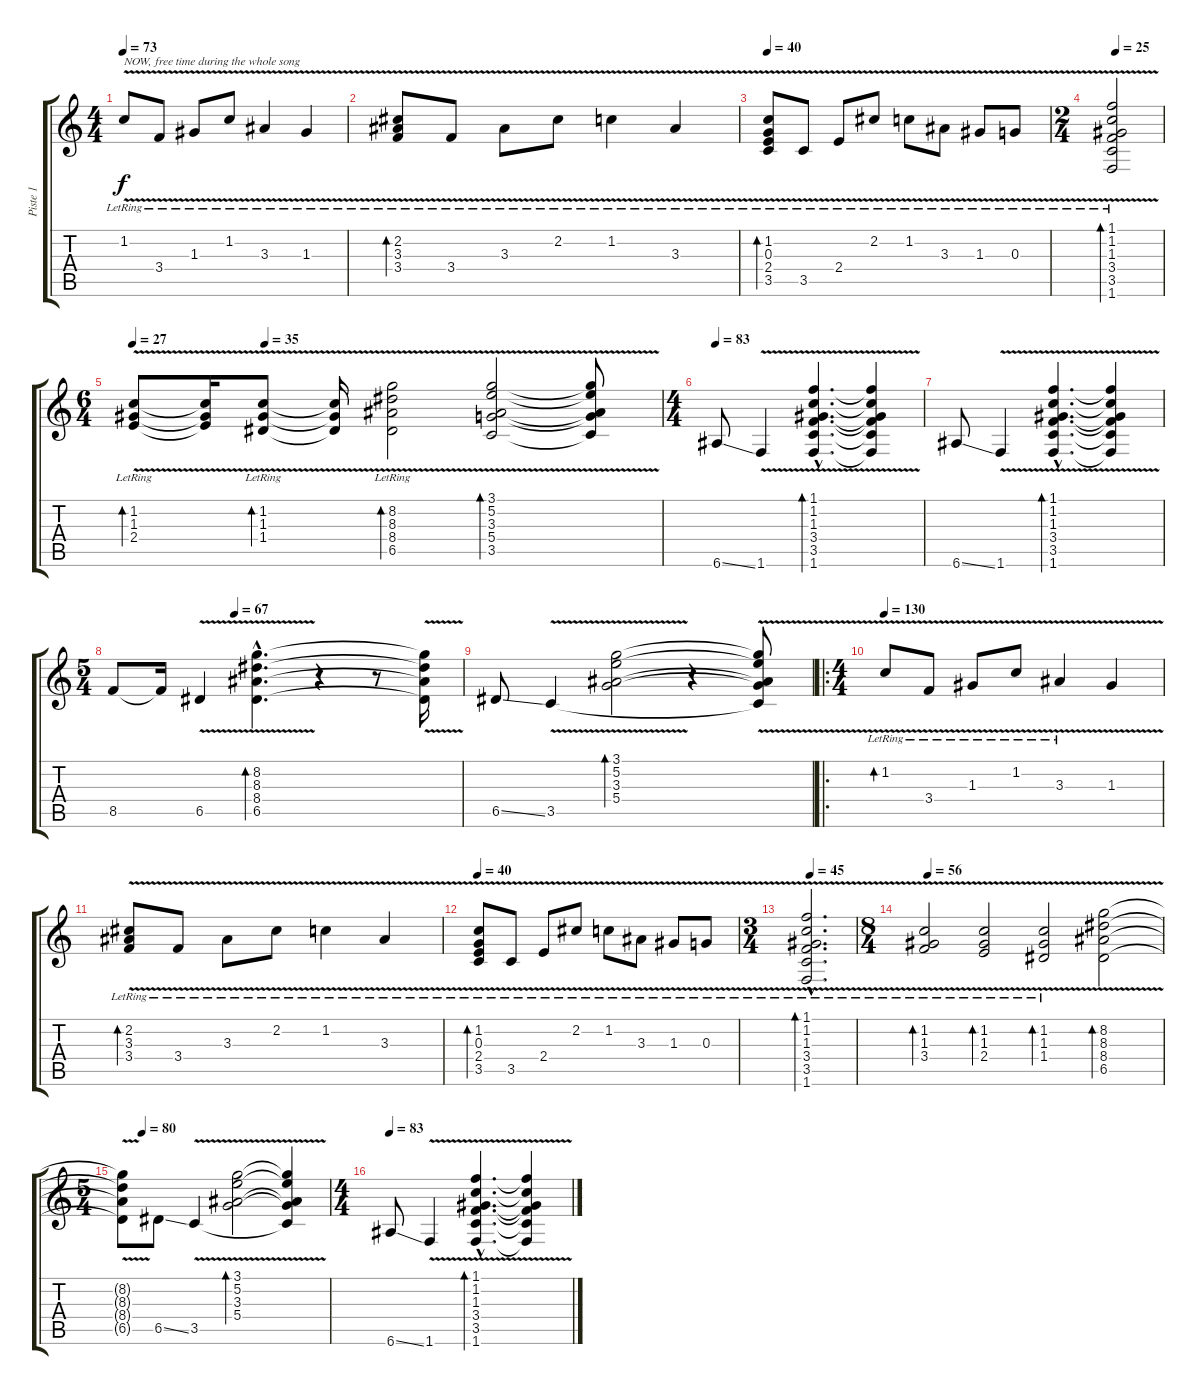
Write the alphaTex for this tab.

\track ("Piste 1" "Piste 1") {instrument electricguitarjazz}
\staff {score tabs}
\tuning (E4 B3 G3 D3 A2 E2) {hide}
\ts (4 4)
\tempo 73
\clef g2
\ks c
1.2{v lr}.8{txt "NOW, free time during the whole song" dy f instrument electricguitarjazz} 3.4{v lr}.8 1.3{v lr}.8 1.2{v lr}.8 3.3{v lr}.4 1.3{v lr}.4 |
(2.2{v lr} 3.3{v lr} 3.4{v lr}).8{bd 120} 3.4{v lr}.8 3.3{v lr}.8 2.2{v lr}.8 1.2{v lr}.4 3.3{v lr}.4 |
\tempo 40
(1.2{lr} 0.3{v lr} 2.4{lr} 3.5{v lr}).8{bd 240} 3.5{v lr}.8 2.4{v lr}.8 2.2{v lr}.8 1.2{v lr}.8 3.3{v lr}.8 1.3{v lr}.8 0.3{v lr}.8 |
\ts (2 4)
\tempo 25
(1.1{v lr} 1.2{v lr} 1.3{v lr} 3.4{v lr} 3.5{v lr} 1.6{v lr}).2{bd 480} |
\ts (6 4)
\tempo 27
\tempo (35 0.25)
(1.2{v lr} 1.3{v lr} 2.4{v lr}).8{bd 120} (1.2{t} 1.3{t} 2.4{t}).16 (1.2{v lr} 1.3{v lr} 1.4{v lr}).8{bd 120} (1.2{t} 1.3{t} 1.4{t}).16 (8.2{v lr} 8.3{v lr} 8.4{v lr} 6.5{v lr}).2{bd 240} (3.1 5.2{v} 3.3{v} 5.4{v} 3.5).2{bd 240} (3.1{t} 5.2{t} 3.3{t} 5.4{t} 3.5{t}).8 |
\ts (4 4)
\tempo 83
6.6{ss}.8 1.6{v}.4 (1.1{v hac} 1.2{v hac} 1.3{v hac} 3.4{v hac} 3.5{v hac} 1.6{v hac}).4{d bd 240} (1.1{t} 1.2{t} 1.3{t} 3.4{t} 3.5{t} 1.6{t}).4 |
6.6{ss}.8 1.6{v}.4 (1.1{v hac} 1.2{v hac} 1.3{v hac} 3.4{v hac} 3.5{v hac} 1.6{v hac}).4{d bd 120} (1.1{t} 1.2{t} 1.3{t} 3.4{t} 3.5{t} 1.6{t}).4 |
\ts (5 4)
\tempo (67 0.35)
8.5.8 8.5{t}.16 6.5{v}.4 (8.2{v hac} 8.3{v hac} 8.4{v hac} 6.5{v hac}).4{d bd 240} r.4 r.8 (8.2{t} 8.3{t} 8.4{t} 6.5{t}).16 |
6.5{ss}.8 3.5{v}.4 (3.1 5.2{v} 3.3{v} 5.4{v}).2{bd 240} r.4 (3.1{t} 5.2{t} 3.3{t} 5.4{t} 3.5{t}).8 |
\ro
\ts (4 4)
\tempo 130
1.2{v lr}.8{bd 60} 3.4{v lr}.8 1.3{v lr}.8 1.2{v lr}.8 3.3{v lr}.4 1.3{v}.4 |
(2.2{v lr} 3.3{v lr} 3.4{v lr}).8{bd 240} 3.4{v lr}.8 3.3{v lr}.8 2.2{v lr}.8 1.2{v lr}.4 3.3{v lr}.4 |
\tempo 40
(1.2{lr} 0.3{v lr} 2.4{lr} 3.5{v lr}).8{bd 240} 3.5{v lr}.8 2.4{v lr}.8 2.2{v lr}.8 1.2{v lr}.8 3.3{v lr}.8 1.3{v lr}.8 0.3{v lr}.8 |
\ts (3 4)
\tempo 45
(1.1{v hac lr} 1.2{v hac lr} 1.3{v hac lr} 3.4{v hac lr} 3.5{v hac lr} 1.6{v hac lr}).2{d bd 480} |
\ts (8 4)
\tempo 56
(1.2{v lr} 1.3{v lr} 3.4{v lr}).2{bd 480} (1.2{v lr} 1.3{v lr} 2.4{v lr}).2{bd 480} (1.2{v lr} 1.3{v lr} 1.4{v lr}).2{bd 480} (8.2 8.3{v} 8.4{v} 6.5{v}).2{bd 240} |
\ts (5 4)
\tempo (80 0.1)
(8.2{t} 8.3{t} 8.4{t} 6.5{t}).8 6.5{ss}.8 3.5{v}.4 (3.1 5.2{v} 3.3{v} 5.4{v}).2{bd 240} (3.1{t} 5.2{t} 3.3{t} 5.4{t} 3.5{t}).4 |
\ts (4 4)
\tempo 83
6.6{ss}.8 1.6{v}.4 (1.1{v hac} 1.2{v hac} 1.3{v hac} 3.4{v hac} 3.5{v hac} 1.6{v hac}).4{d bd 240} (1.1{t} 1.2{t} 1.3{t} 3.4{t} 3.5{t} 1.6{t}).4
